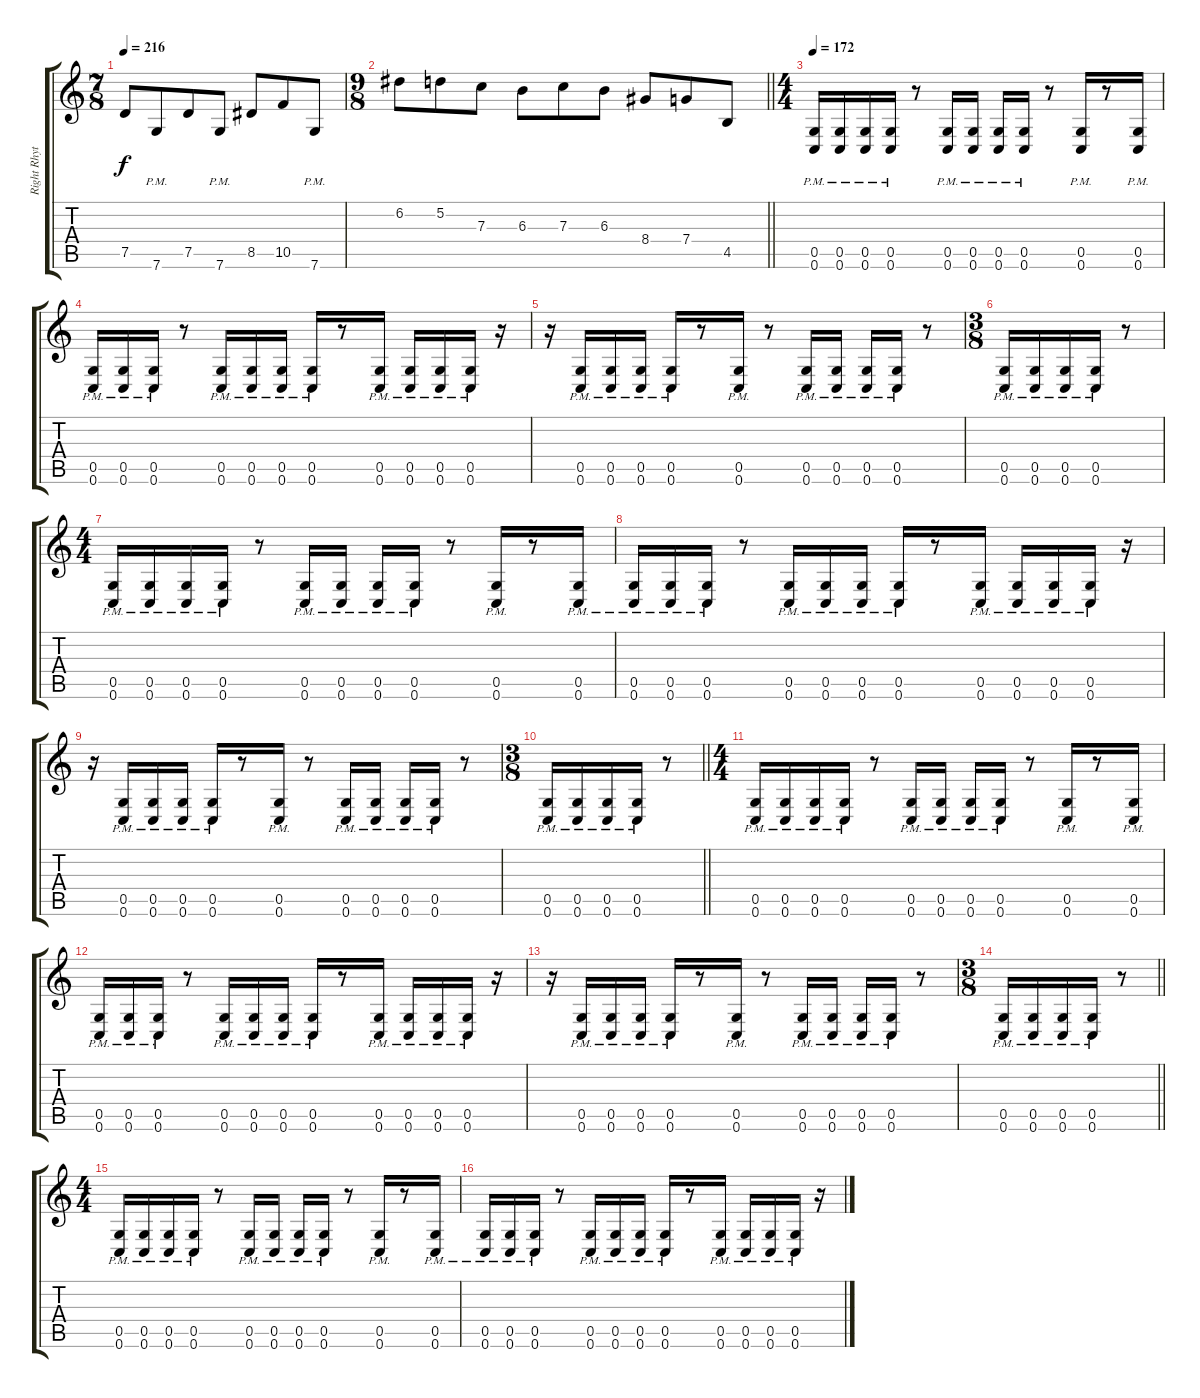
\track ("Right Rhythm" "Right Rhyt") {instrument distortionguitar}
\staff {score tabs}
\tuning (D4 A3 F3 C3 G2 C2) {hide}
\ts (7 8)
\tempo 216
\clef g2
\ks c
7.5.8{dy f} 7.6{pm}.8 7.5.8 7.6{pm}.8 8.5.8 10.5.8 7.6{pm}.8 |
\ts (9 8)
\barLineRight lightlight
6.2.8 5.2.8 7.3.8 6.3.8 7.3.8 6.3.8 8.4.8 7.4.8 4.5.8 |
\ts (4 4)
\section ("" "")
\tempo 172
(0.5{pm} 0.6{pm}).16 (0.5{pm} 0.6{pm}).16 (0.5{pm} 0.6{pm}).16 (0.5{pm} 0.6{pm}).16 r.8 (0.5{pm} 0.6{pm}).16 (0.5{pm} 0.6{pm}).16 (0.5{pm} 0.6{pm}).16 (0.5{pm} 0.6{pm}).16 r.8 (0.5{pm} 0.6{pm}).16 r.8 (0.5{pm} 0.6{pm}).16 |
(0.5{pm} 0.6{pm}).16 (0.5{pm} 0.6{pm}).16 (0.5{pm} 0.6{pm}).16 r.8 (0.5{pm} 0.6{pm}).16 (0.5{pm} 0.6{pm}).16 (0.5{pm} 0.6{pm}).16 (0.5{pm} 0.6{pm}).16 r.8 (0.5{pm} 0.6{pm}).16 (0.5{pm} 0.6{pm}).16 (0.5{pm} 0.6{pm}).16 (0.5{pm} 0.6{pm}).16 r.16 |
r.16 (0.5{pm} 0.6{pm}).16 (0.5{pm} 0.6{pm}).16 (0.5{pm} 0.6{pm}).16 (0.5{pm} 0.6{pm}).16 r.8 (0.5{pm} 0.6{pm}).16 r.8 (0.5{pm} 0.6{pm}).16 (0.5{pm} 0.6{pm}).16 (0.5{pm} 0.6{pm}).16 (0.5{pm} 0.6{pm}).16 r.8 |
\ts (3 8)
(0.5{pm} 0.6{pm}).16 (0.5{pm} 0.6{pm}).16 (0.5{pm} 0.6{pm}).16 (0.5{pm} 0.6{pm}).16 r.8 |
\ts (4 4)
(0.5{pm} 0.6{pm}).16 (0.5{pm} 0.6{pm}).16 (0.5{pm} 0.6{pm}).16 (0.5{pm} 0.6{pm}).16 r.8 (0.5{pm} 0.6{pm}).16 (0.5{pm} 0.6{pm}).16 (0.5{pm} 0.6{pm}).16 (0.5{pm} 0.6{pm}).16 r.8 (0.5{pm} 0.6{pm}).16 r.8 (0.5{pm} 0.6{pm}).16 |
(0.5{pm} 0.6{pm}).16 (0.5{pm} 0.6{pm}).16 (0.5{pm} 0.6{pm}).16 r.8 (0.5{pm} 0.6{pm}).16 (0.5{pm} 0.6{pm}).16 (0.5{pm} 0.6{pm}).16 (0.5{pm} 0.6{pm}).16 r.8 (0.5{pm} 0.6{pm}).16 (0.5{pm} 0.6{pm}).16 (0.5{pm} 0.6{pm}).16 (0.5{pm} 0.6{pm}).16 r.16 |
r.16 (0.5{pm} 0.6{pm}).16 (0.5{pm} 0.6{pm}).16 (0.5{pm} 0.6{pm}).16 (0.5{pm} 0.6{pm}).16 r.8 (0.5{pm} 0.6{pm}).16 r.8 (0.5{pm} 0.6{pm}).16 (0.5{pm} 0.6{pm}).16 (0.5{pm} 0.6{pm}).16 (0.5{pm} 0.6{pm}).16 r.8 |
\ts (3 8)
\barLineRight lightlight
(0.5{pm} 0.6{pm}).16 (0.5{pm} 0.6{pm}).16 (0.5{pm} 0.6{pm}).16 (0.5{pm} 0.6{pm}).16 r.8 |
\ts (4 4)
\section ("" "")
(0.5{pm} 0.6{pm}).16 (0.5{pm} 0.6{pm}).16 (0.5{pm} 0.6{pm}).16 (0.5{pm} 0.6{pm}).16 r.8 (0.5{pm} 0.6{pm}).16 (0.5{pm} 0.6{pm}).16 (0.5{pm} 0.6{pm}).16 (0.5{pm} 0.6{pm}).16 r.8 (0.5{pm} 0.6{pm}).16 r.8 (0.5{pm} 0.6{pm}).16 |
(0.5{pm} 0.6{pm}).16 (0.5{pm} 0.6{pm}).16 (0.5{pm} 0.6{pm}).16 r.8 (0.5{pm} 0.6{pm}).16 (0.5{pm} 0.6{pm}).16 (0.5{pm} 0.6{pm}).16 (0.5{pm} 0.6{pm}).16 r.8 (0.5{pm} 0.6{pm}).16 (0.5{pm} 0.6{pm}).16 (0.5{pm} 0.6{pm}).16 (0.5{pm} 0.6{pm}).16 r.16 |
r.16 (0.5{pm} 0.6{pm}).16 (0.5{pm} 0.6{pm}).16 (0.5{pm} 0.6{pm}).16 (0.5{pm} 0.6{pm}).16 r.8 (0.5{pm} 0.6{pm}).16 r.8 (0.5{pm} 0.6{pm}).16 (0.5{pm} 0.6{pm}).16 (0.5{pm} 0.6{pm}).16 (0.5{pm} 0.6{pm}).16 r.8 |
\ts (3 8)
\barLineRight lightlight
(0.5{pm} 0.6{pm}).16 (0.5{pm} 0.6{pm}).16 (0.5{pm} 0.6{pm}).16 (0.5{pm} 0.6{pm}).16 r.8 |
\ts (4 4)
\section ("" "")
(0.5{pm} 0.6{pm}).16 (0.5{pm} 0.6{pm}).16 (0.5{pm} 0.6{pm}).16 (0.5{pm} 0.6{pm}).16 r.8 (0.5{pm} 0.6{pm}).16 (0.5{pm} 0.6{pm}).16 (0.5{pm} 0.6{pm}).16 (0.5{pm} 0.6{pm}).16 r.8 (0.5{pm} 0.6{pm}).16 r.8 (0.5{pm} 0.6{pm}).16 |
(0.5{pm} 0.6{pm}).16 (0.5{pm} 0.6{pm}).16 (0.5{pm} 0.6{pm}).16 r.8 (0.5{pm} 0.6{pm}).16 (0.5{pm} 0.6{pm}).16 (0.5{pm} 0.6{pm}).16 (0.5{pm} 0.6{pm}).16 r.8 (0.5{pm} 0.6{pm}).16 (0.5{pm} 0.6{pm}).16 (0.5{pm} 0.6{pm}).16 (0.5{pm} 0.6{pm}).16 r.16
